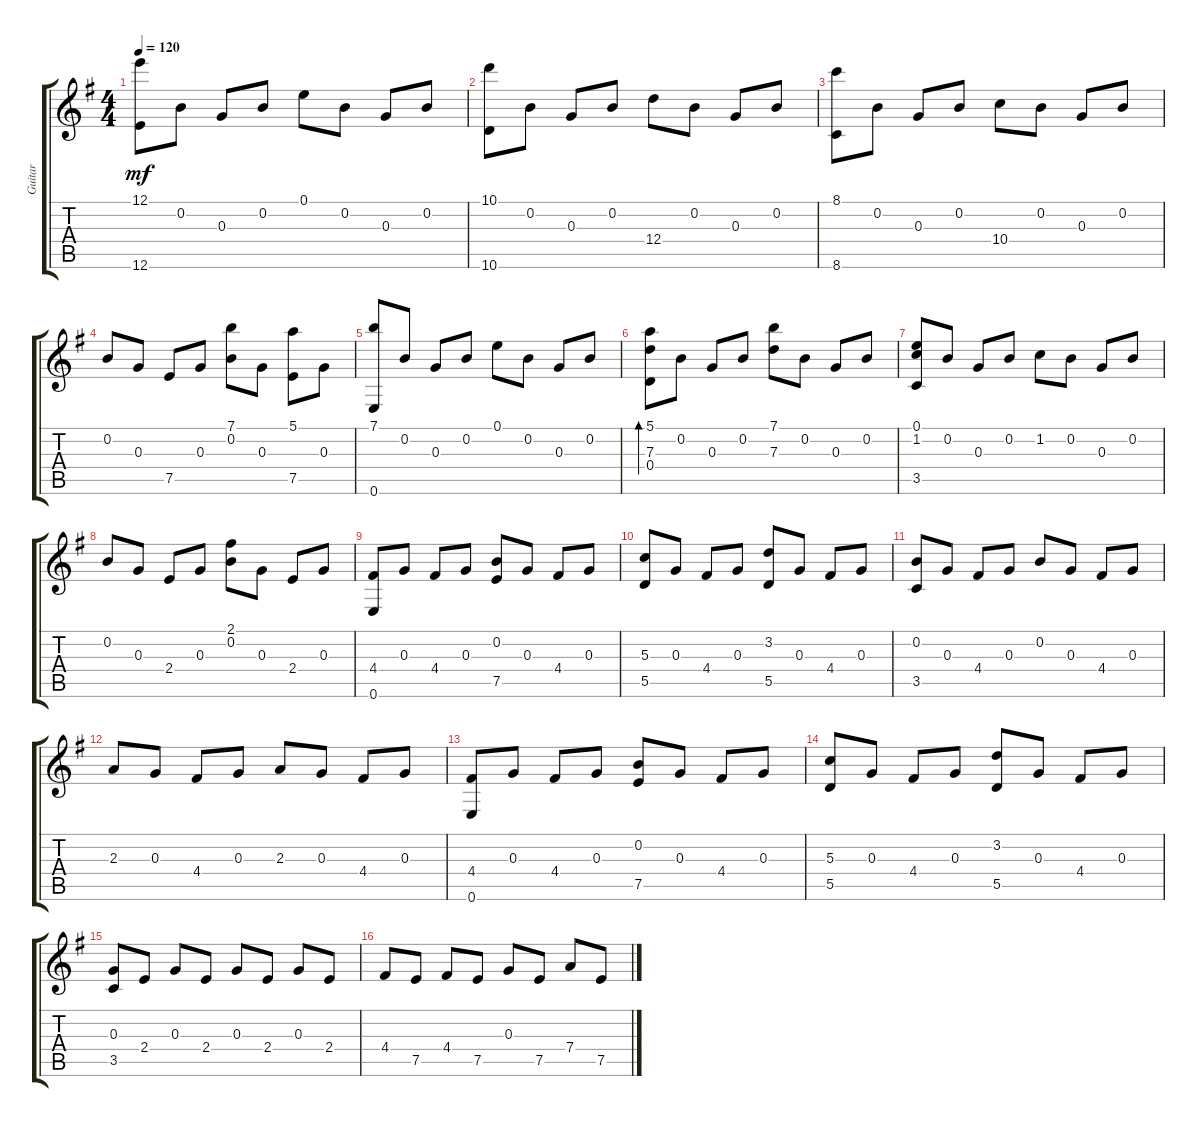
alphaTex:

\track ("Guitar" "Guitar") {instrument acousticguitarnylon}
\staff {score tabs}
\tuning (E4 B3 G3 D3 A2 E2) {hide}
\ts (4 4)
\tempo 120
\clef g2
\ks g
(12.1 12.6).8{dy mf} 0.2.8 0.3.8 0.2.8 0.1.8 0.2.8 0.3.8 0.2.8 |
(10.1 10.6).8 0.2.8 0.3.8 0.2.8 12.4.8 0.2.8 0.3.8 0.2.8 |
(8.1 8.6).8 0.2.8 0.3.8 0.2.8 10.4.8 0.2.8 0.3.8 0.2.8 |
0.2.8 0.3.8 7.5.8 0.3.8 (7.1 0.2).8 0.3.8 (5.1 7.5).8 0.3.8 |
(7.1 0.6).8 0.2.8 0.3.8 0.2.8 0.1.8 0.2.8 0.3.8 0.2.8 |
(5.1 7.3 0.4).8{bd 240} 0.2.8 0.3.8 0.2.8 (7.1 7.3).8 0.2.8 0.3.8 0.2.8 |
(0.1 1.2 3.5).8 0.2.8 0.3.8 0.2.8 1.2.8 0.2.8 0.3.8 0.2.8 |
0.2.8 0.3.8 2.4.8 0.3.8 (2.1 0.2).8 0.3.8 2.4.8 0.3.8 |
(4.4 0.6).8 0.3.8 4.4.8 0.3.8 (0.2 7.5).8 0.3.8 4.4.8 0.3.8 |
(5.3 5.5).8 0.3.8 4.4.8 0.3.8 (3.2 5.5).8 0.3.8 4.4.8 0.3.8 |
(0.2 3.5).8 0.3.8 4.4.8 0.3.8 0.2.8 0.3.8 4.4.8 0.3.8 |
2.3.8 0.3.8 4.4.8 0.3.8 2.3.8 0.3.8 4.4.8 0.3.8 |
(4.4 0.6).8 0.3.8 4.4.8 0.3.8 (0.2 7.5).8 0.3.8 4.4.8 0.3.8 |
(5.3 5.5).8 0.3.8 4.4.8 0.3.8 (3.2 5.5).8 0.3.8 4.4.8 0.3.8 |
(0.3 3.5).8 2.4.8 0.3.8 2.4.8 0.3.8 2.4.8 0.3.8 2.4.8 |
4.4.8 7.5.8 4.4.8 7.5.8 0.3.8 7.5.8 7.4.8 7.5.8
